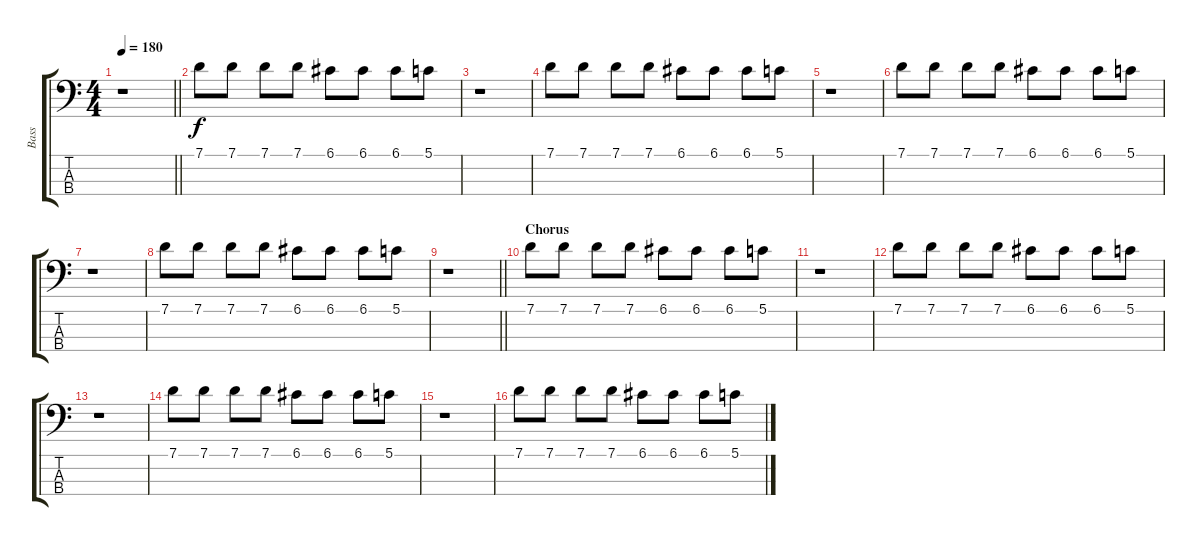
\track ("Bass" "Bass") {instrument electricbassfinger}
\staff {score tabs}
\tuning (G2 D2 A1 E1) {hide}
\ts (4 4)
\tempo 180
\clef f4
\barLineRight lightlight
\ks c
r.1{dy f} |
7.1.8 7.1.8 7.1.8 7.1.8 6.1.8 6.1.8 6.1.8 5.1.8 |
r.1 |
7.1.8 7.1.8 7.1.8 7.1.8 6.1.8 6.1.8 6.1.8 5.1.8 |
r.1 |
7.1.8 7.1.8 7.1.8 7.1.8 6.1.8 6.1.8 6.1.8 5.1.8 |
r.1 |
7.1.8 7.1.8 7.1.8 7.1.8 6.1.8 6.1.8 6.1.8 5.1.8 |
\barLineRight lightlight
r.1 |
\section ("" "Chorus")
7.1.8 7.1.8 7.1.8 7.1.8 6.1.8 6.1.8 6.1.8 5.1.8 |
r.1 |
7.1.8 7.1.8 7.1.8 7.1.8 6.1.8 6.1.8 6.1.8 5.1.8 |
r.1 |
7.1.8 7.1.8 7.1.8 7.1.8 6.1.8 6.1.8 6.1.8 5.1.8 |
r.1 |
7.1.8 7.1.8 7.1.8 7.1.8 6.1.8 6.1.8 6.1.8 5.1.8
